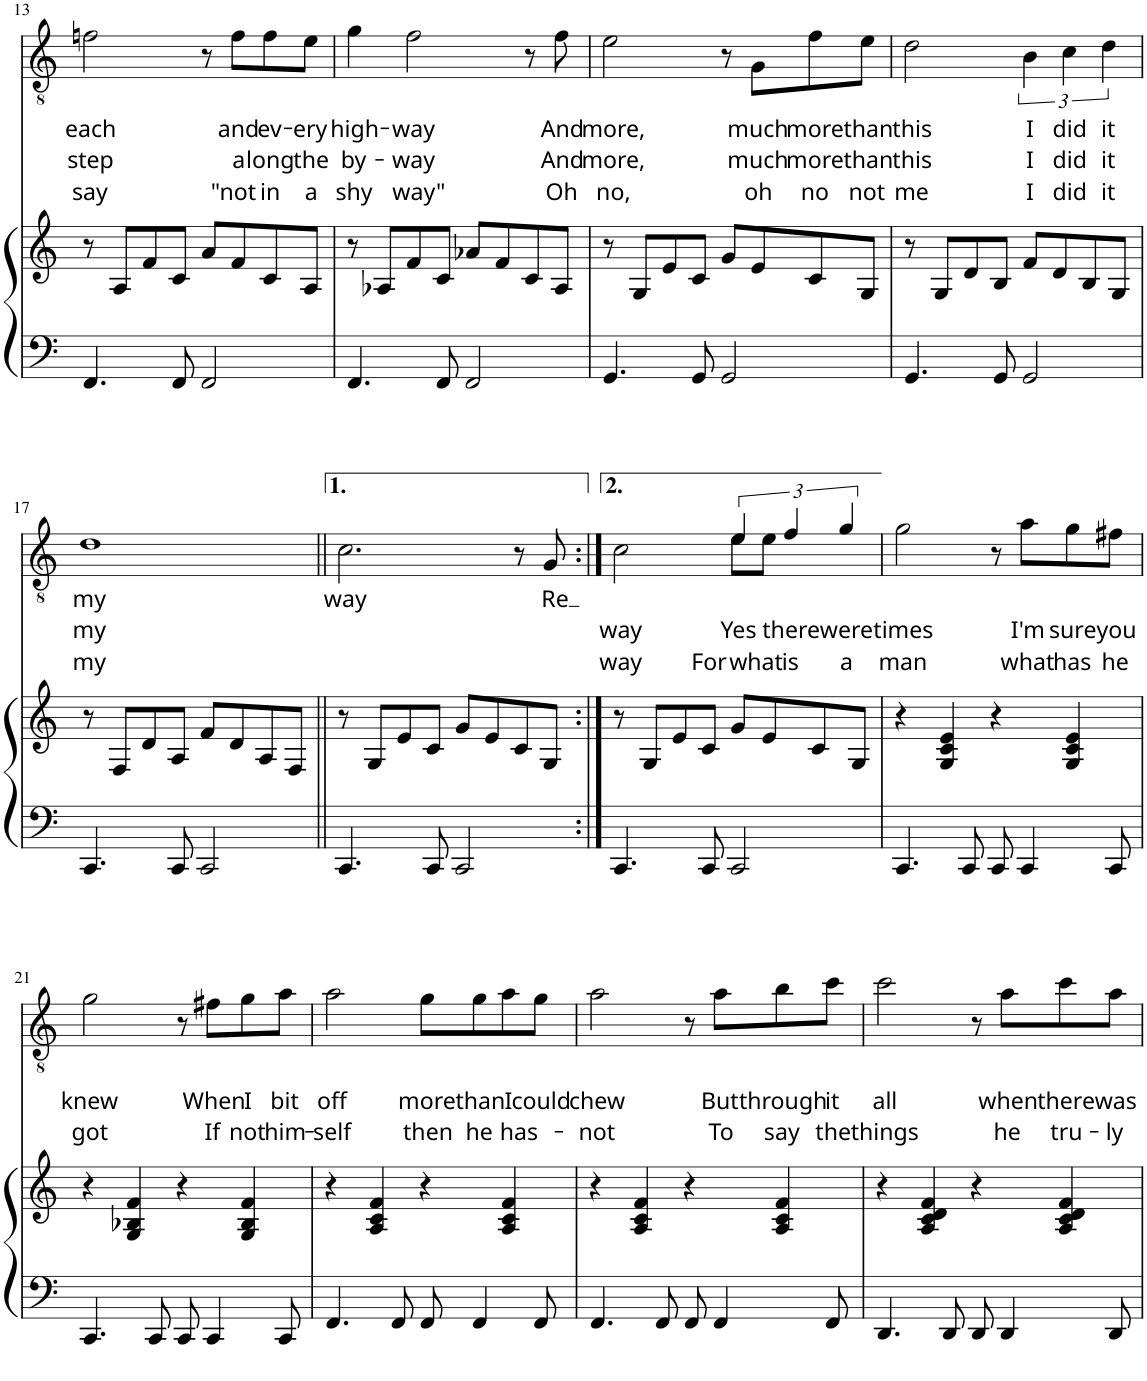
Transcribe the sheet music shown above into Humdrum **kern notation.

**kern	**kern	**kern	**text	**text	**text
*part2	*part2	*part1	*part1	*part1	*part1
*staff3	*staff2	*staff1	*staff1	*staff1	*staff1
*I"Piano	*	*I"Voice	*	*	*
*I'Pno	*	*	*	*	*
!!LO:PB:g=z
*clefF4	*clefG2	*clefGv2	*	*	*
*k[]	*k[]	*k[]	*	*	*
*M4/4	*M4/4	*M4/4	*	*	*
*met(c)	*met(c)	*met(c)	*	*	*
=13	=13	=13	=13	=13	=13
!	!	!	!LO:LY:b	!LO:LY:b	!LO:LY:b
4.FF/	8r	2fn\	each	step	say
.	8A/L	.	.	.	.
.	8f/	.	.	.	.
8FF/	8c/J	.	.	.	.
2FF/	8a/L	8r	.	.	.
!	!	!	!LO:LY:b	!LO:LY:b	!LO:LY:b
.	8f/	8f\L	and	a-	"not
!	!	!	!LO:LY:b	!LO:LY:b	!LO:LY:b
.	8c/	8f\	ev-	-long	in
!	!	!	!LO:LY:b	!LO:LY:b	!LO:LY:b
.	8A/J	8e\J	-ery	the	a
=14	=14	=14	=14	=14	=14
!	!	!	!LO:LY:b	!LO:LY:b	!LO:LY:b
4.FF/	8r	4g\	high-	by-	shy
.	8A-X/L	.	.	.	.
!	!	!	!LO:LY:b	!LO:LY:b	!LO:LY:b
.	8f/	2f\	-way	-way	way"
8FF/	8c/J	.	.	.	.
2FF/	8a-X/L	.	.	.	.
.	8f/	.	.	.	.
.	8c/	8r	.	.	.
!	!	!	!LO:LY:b	!LO:LY:b	!LO:LY:b
.	8A-/J	8f\	And	And	Oh
=15	=15	=15	=15	=15	=15
!	!	!	!LO:LY:b	!LO:LY:b	!LO:LY:b
4.GG/	8r	2e\	more,	more,	no,
.	8G/L	.	.	.	.
.	8e/	.	.	.	.
8GG/	8c/J	.	.	.	.
2GG/	8g/L	8r	.	.	.
!	!	!	!LO:LY:b	!LO:LY:b	!LO:LY:b
.	8e/	8G\L	much	much	oh
!	!	!	!LO:LY:b	!LO:LY:b	!LO:LY:b
.	8c/	8f\	more	more	no
!	!	!	!LO:LY:b	!LO:LY:b	!LO:LY:b
.	8G/J	8e\J	than	than	not
=16	=16	=16	=16	=16	=16
!	!	!	!LO:LY:b	!LO:LY:b	!LO:LY:b
4.GG/	8r	2d\	this	this	me
.	8G/L	.	.	.	.
.	8d/	.	.	.	.
8GG/	8B/J	.	.	.	.
!	!	!	!LO:LY:b	!LO:LY:b	!LO:LY:b
2GG/	8f/L	6B\	I	I	I
.	8d/	.	.	.	.
!	!	!	!LO:LY:b	!LO:LY:b	!LO:LY:b
.	.	6c\	did	did	did
.	8B/	.	.	.	.
!	!	!	!LO:LY:b	!LO:LY:b	!LO:LY:b
.	.	6d\	it	it	it
.	8G/J	.	.	.	.
!!LO:LB:g=z
=17	=17	=17	=17	=17	=17
!	!	!	!LO:LY:b	!LO:LY:b	!LO:LY:b
4.CC/	8r	1d	my	my	my
.	8F/L	.	.	.	.
.	8d/	.	.	.	.
8CC/	8A/J	.	.	.	.
2CC/	8f/L	.	.	.	.
.	8d/	.	.	.	.
.	8A/	.	.	.	.
.	8F/J	.	.	.	.
=18||	=18||	=18||	=18||	=18||	=18||
!	!	!	!LO:LY:b	!	!
4.CC/	8r	2.c\	way	.	.
.	8G/L	.	.	.	.
.	8e/	.	.	.	.
8CC/	8c/J	.	.	.	.
2CC/	8g/L	.	.	.	.
.	8e/	.	.	.	.
.	8c/	8r	.	.	.
!	!	!	!LO:LY:b	!	!
.	8G/J	8G/	-Re	.	.
=19:|!	=19:|!	=19:|!	=19:|!	=19:|!	=19:|!
!	!	!	!	!LO:LY:b	!LO:LY:b
*	*	*^	*	*	*
4.CC/	8r	2c\	2ryy	.	way	way
.	8G/L	.	.	.	.	.
.	8e/	.	.	.	.	.
8CC/	8c/J	.	.	.	.	.
!	!	!	!	!	!LO:LY:b	!LO:LY:b
2CC/	8g/L	6e/	8e\L	.	Yes	For what
.	8e/	.	8e\J	.	.	.
!	!	!	!	!	!LO:LY:b	!LO:LY:b
.	.	6f/	.	.	there	is
.	8c/	.	4ryy	.	.	.
!	!	!	!	!	!LO:LY:b	!LO:LY:b
.	.	6g/	.	.	were	a
.	8G/J	.	.	.	.	.
*	*	*v	*v	*	*	*
=20	=20	=20	=20	=20	=20
!	!	!	!	!LO:LY:b	!LO:LY:b
4.CC/	4r	2g\	.	times	man
.	4G/ 4c/ 4e/	.	.	.	.
8CC/	.	.	.	.	.
8CC/	4r	8r	.	.	.
!	!	!	!	!LO:LY:b	!LO:LY:b
4CC/	.	8a\L	.	I'm	what
!	!	!	!	!LO:LY:b	!LO:LY:b
.	4G/ 4c/ 4e/	8g\	.	sure	has
!	!	!	!	!LO:LY:b	!LO:LY:b
8CC/	.	8f#X\J	.	you	he
!!LO:LB:g=z
=21	=21	=21	=21	=21	=21
!	!	!	!	!LO:LY:b	!LO:LY:b
4.CC/	4r	2g\	.	knew	got
.	4G/ 4B-X/ 4f/	.	.	.	.
8CC/	.	.	.	.	.
8CC/	4r	8r	.	.	.
!	!	!	!	!LO:LY:b	!LO:LY:b
4CC/	.	8f#X\L	.	When	If
!	!	!	!	!LO:LY:b	!LO:LY:b
.	4G/ 4B-/ 4f/	8g\	.	I	not
!	!	!	!	!LO:LY:b	!LO:LY:b
8CC/	.	8a\J	.	bit	him-
=22	=22	=22	=22	=22	=22
!	!	!	!	!LO:LY:b	!LO:LY:b
4.FF/	4r	2a\	.	off	-self
.	4A/ 4c/ 4f/	.	.	.	.
8FF/	.	.	.	.	.
!	!	!	!	!LO:LY:b	!LO:LY:b
8FF/	4r	8g\L	.	more	then
!	!	!	!	!LO:LY:b	!LO:LY:b
4FF/	.	8g\	.	than	he
!	!	!	!	!LO:LY:b	!LO:LY:b
.	4A/ 4c/ 4f/	8a\	.	I	has-
!	!	!	!	!LO:LY:b	!
8FF/	.	8g\J	.	could	.
=23	=23	=23	=23	=23	=23
!	!	!	!	!LO:LY:b	!LO:LY:b
4.FF/	4r	2a\	.	chew	-not
.	4A/ 4c/ 4f/	.	.	.	.
8FF/	.	.	.	.	.
8FF/	4r	8r	.	.	.
!	!	!	!	!LO:LY:b	!LO:LY:b
4FF/	.	8a\L	.	But	To
!	!	!	!	!LO:LY:b	!LO:LY:b
.	4A/ 4c/ 4f/	8b\	.	through	say
!	!	!	!	!LO:LY:b	!LO:LY:b
8FF/	.	8cc\J	.	it	the
=24	=24	=24	=24	=24	=24
!	!	!	!	!LO:LY:b	!LO:LY:b
4.DD/	4r	2cc\	.	all	things
.	4A/ 4c/ 4d/ 4f/	.	.	.	.
8DD/	.	.	.	.	.
8DD/	4r	8r	.	.	.
!	!	!	!	!LO:LY:b	!LO:LY:b
4DD/	.	8a\L	.	when	he
!	!	!	!	!LO:LY:b	!LO:LY:b
.	4A/ 4c/ 4d/ 4f/	8cc\	.	there	tru-
!	!	!	!	!LO:LY:b	!LO:LY:b
8DD/	.	8a\J	.	was	-ly
=	=	=	=	=	=
*-	*-	*-	*-	*-	*-
